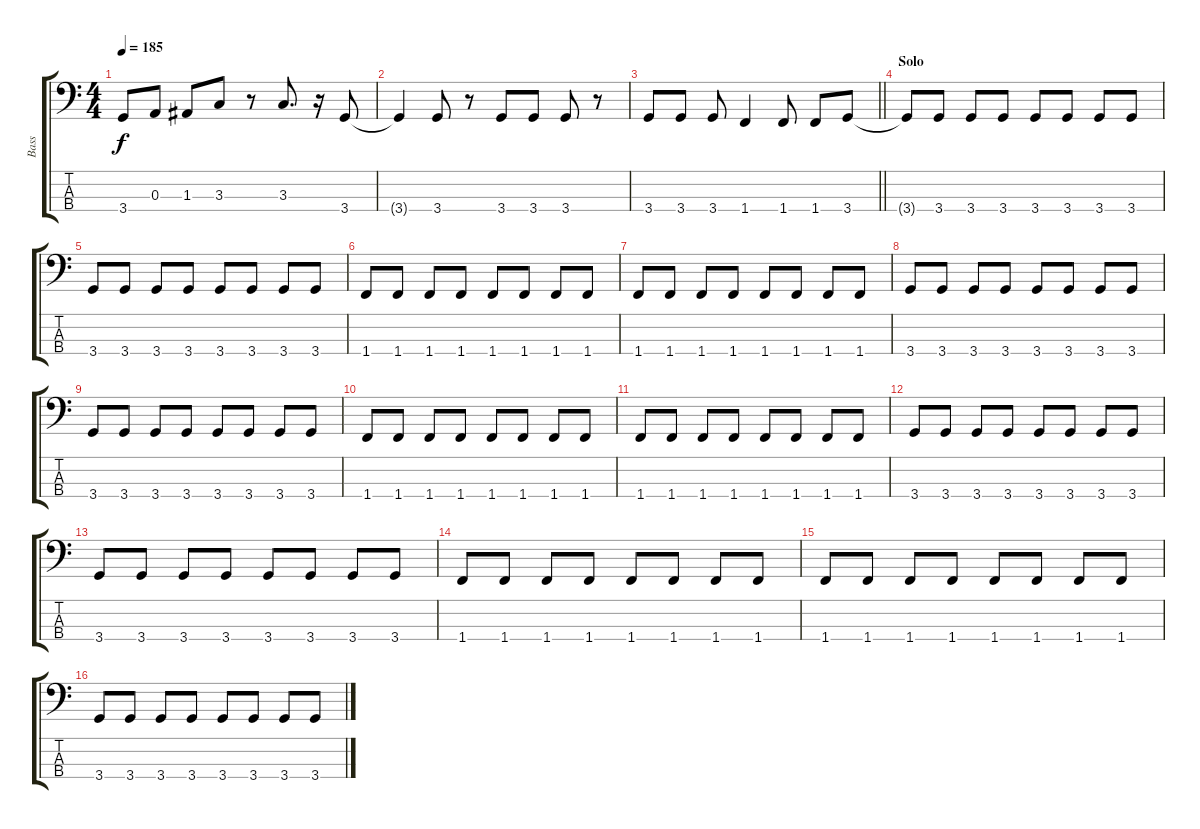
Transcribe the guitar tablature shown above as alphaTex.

\track ("Bass" "Bass") {instrument electricbassfinger}
\staff {score tabs}
\tuning (G2 D2 A1 E1) {hide}
\ts (4 4)
\tempo 185
\clef f4
\ks c
3.4.8{dy f} 0.3.8 1.3.8 3.3.8 r.8 3.3.8{d} r.16 3.4.8 |
3.4{t}.4 3.4.8 r.8 3.4.8 3.4.8 3.4.8 r.8 |
\barLineRight lightlight
3.4.8 3.4.8 3.4.8 1.4.4 1.4.8 1.4.8 3.4.8 |
\section ("" "Solo")
3.4{t}.8 3.4.8 3.4.8 3.4.8 3.4.8 3.4.8 3.4.8 3.4.8 |
3.4.8 3.4.8 3.4.8 3.4.8 3.4.8 3.4.8 3.4.8 3.4.8 |
1.4.8 1.4.8 1.4.8 1.4.8 1.4.8 1.4.8 1.4.8 1.4.8 |
1.4.8 1.4.8 1.4.8 1.4.8 1.4.8 1.4.8 1.4.8 1.4.8 |
3.4.8 3.4.8 3.4.8 3.4.8 3.4.8 3.4.8 3.4.8 3.4.8 |
3.4.8 3.4.8 3.4.8 3.4.8 3.4.8 3.4.8 3.4.8 3.4.8 |
1.4.8 1.4.8 1.4.8 1.4.8 1.4.8 1.4.8 1.4.8 1.4.8 |
1.4.8 1.4.8 1.4.8 1.4.8 1.4.8 1.4.8 1.4.8 1.4.8 |
3.4.8 3.4.8 3.4.8 3.4.8 3.4.8 3.4.8 3.4.8 3.4.8 |
3.4.8 3.4.8 3.4.8 3.4.8 3.4.8 3.4.8 3.4.8 3.4.8 |
1.4.8 1.4.8 1.4.8 1.4.8 1.4.8 1.4.8 1.4.8 1.4.8 |
1.4.8 1.4.8 1.4.8 1.4.8 1.4.8 1.4.8 1.4.8 1.4.8 |
3.4.8 3.4.8 3.4.8 3.4.8 3.4.8 3.4.8 3.4.8 3.4.8
